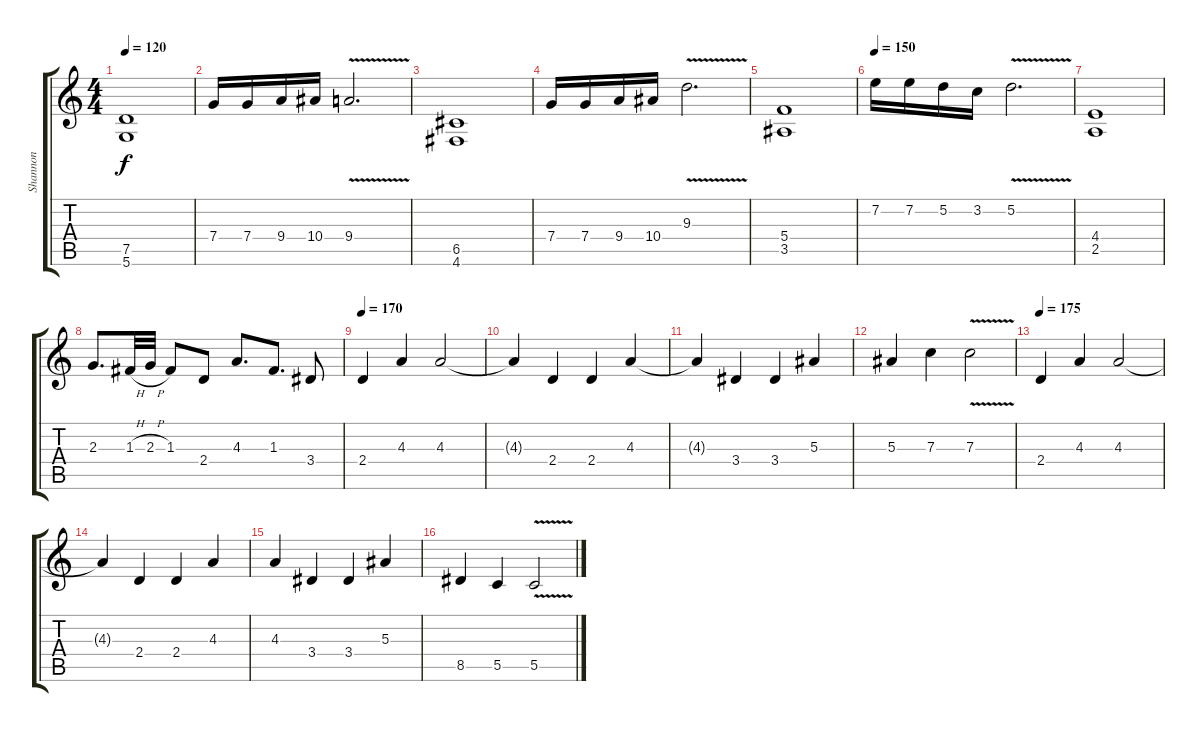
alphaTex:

\track ("Shannon" "Shannon") {instrument distortionguitar}
\staff {score tabs}
\tuning (D4 A3 F3 C3 G2 D2) {hide}
\ts (4 4)
\tempo 120
\clef g2
\ks c
(7.5 5.6).1{dy f} |
7.4.16 7.4.16 9.4.16 10.4.16 9.4{v}.2{d} |
(6.5 4.6).1 |
7.4.16 7.4.16 9.4.16 10.4.16 9.3{v}.2{d} |
(5.4 3.5).1 |
\tempo 150
7.2.16 7.2.16 5.2.16 3.2.16 5.2{v}.2{d} |
(4.4 2.5).1 |
2.3.8{d} 1.3{h}.32 2.3{h}.32 1.3.8 2.4.8 4.3.8{d} 1.3.8{d} 3.4.8 |
\tempo 170
2.4.4 4.3.4 4.3.2 |
4.3{t}.4 2.4.4 2.4.4 4.3.4 |
4.3{t}.4 3.4.4 3.4.4 5.3.4 |
5.3.4 7.3.4 7.3{v}.2 |
\tempo 175
2.4.4 4.3.4 4.3.2 |
4.3{t}.4 2.4.4 2.4.4 4.3.4 |
4.3.4 3.4.4 3.4.4 5.3.4 |
8.5.4 5.5.4 5.5{v}.2
